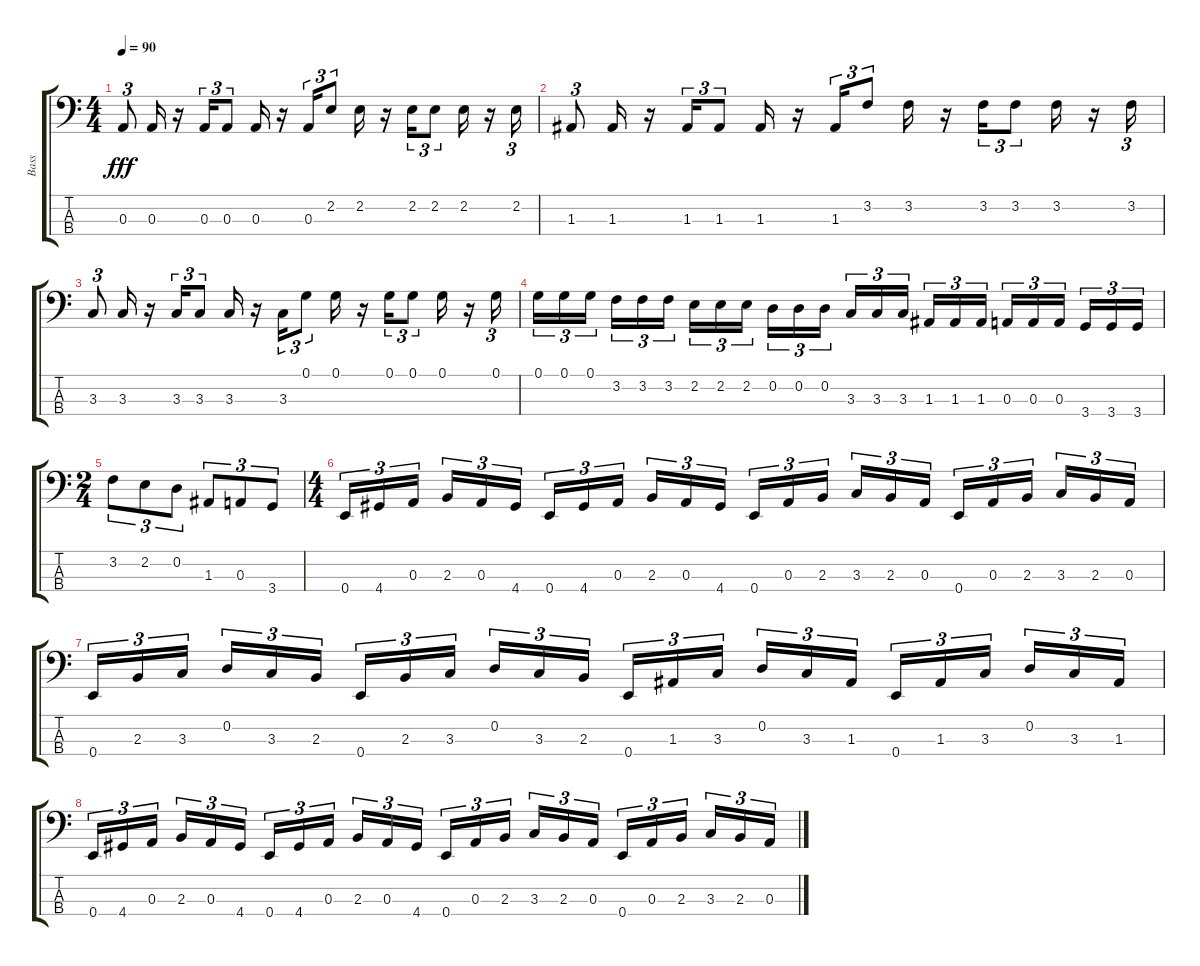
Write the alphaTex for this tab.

\track ("Bass" "Bass") {instrument electricbasspick}
\staff {score tabs}
\tuning (G2 D2 A1 E1) {hide}
\ts (4 4)
\tempo 90
\clef f4
\ks c
0.3.8{tu (3 2) dy fff} 0.3.16 r.16 0.3.16{tu (3 2)} 0.3.8{tu (3 2)} 0.3.16 r.16 0.3.16{tu (3 2)} 2.2.8{tu (3 2)} 2.2.16 r.16 2.2.16{tu (3 2)} 2.2.8{tu (3 2)} 2.2.16 r.16 2.2.16{tu (3 2)} |
1.3.8{tu (3 2)} 1.3.16 r.16 1.3.16{tu (3 2)} 1.3.8{tu (3 2)} 1.3.16 r.16 1.3.16{tu (3 2)} 3.2.8{tu (3 2)} 3.2.16 r.16 3.2.16{tu (3 2)} 3.2.8{tu (3 2)} 3.2.16 r.16 3.2.16{tu (3 2)} |
3.3.8{tu (3 2)} 3.3.16 r.16 3.3.16{tu (3 2)} 3.3.8{tu (3 2)} 3.3.16 r.16 3.3.16{tu (3 2)} 0.1.8{tu (3 2)} 0.1.16 r.16 0.1.16{tu (3 2)} 0.1.8{tu (3 2)} 0.1.16 r.16 0.1.16{tu (3 2)} |
0.1.16{tu (3 2)} 0.1.16{tu (3 2)} 0.1.16{tu (3 2) beam splitsecondary} 3.2.16{tu (3 2)} 3.2.16{tu (3 2)} 3.2.16{tu (3 2)} 2.2.16{tu (3 2)} 2.2.16{tu (3 2)} 2.2.16{tu (3 2) beam splitsecondary} 0.2.16{tu (3 2)} 0.2.16{tu (3 2)} 0.2.16{tu (3 2)} 3.3.16{tu (3 2)} 3.3.16{tu (3 2)} 3.3.16{tu (3 2) beam splitsecondary} 1.3.16{tu (3 2)} 1.3.16{tu (3 2)} 1.3.16{tu (3 2)} 0.3.16{tu (3 2)} 0.3.16{tu (3 2)} 0.3.16{tu (3 2) beam splitsecondary} 3.4.16{tu (3 2)} 3.4.16{tu (3 2)} 3.4.16{tu (3 2)} |
\ts (2 4)
3.2.8{tu (3 2)} 2.2.8{tu (3 2)} 0.2.8{tu (3 2)} 1.3.8{tu (3 2)} 0.3.8{tu (3 2)} 3.4.8{tu (3 2)} |
\ts (4 4)
0.4.16{tu (3 2)} 4.4.16{tu (3 2)} 0.3.16{tu (3 2) beam splitsecondary} 2.3.16{tu (3 2)} 0.3.16{tu (3 2)} 4.4.16{tu (3 2)} 0.4.16{tu (3 2)} 4.4.16{tu (3 2)} 0.3.16{tu (3 2) beam splitsecondary} 2.3.16{tu (3 2)} 0.3.16{tu (3 2)} 4.4.16{tu (3 2)} 0.4.16{tu (3 2)} 0.3.16{tu (3 2)} 2.3.16{tu (3 2) beam splitsecondary} 3.3.16{tu (3 2)} 2.3.16{tu (3 2)} 0.3.16{tu (3 2)} 0.4.16{tu (3 2)} 0.3.16{tu (3 2)} 2.3.16{tu (3 2) beam splitsecondary} 3.3.16{tu (3 2)} 2.3.16{tu (3 2)} 0.3.16{tu (3 2)} |
0.4.16{tu (3 2)} 2.3.16{tu (3 2)} 3.3.16{tu (3 2) beam splitsecondary} 0.2.16{tu (3 2)} 3.3.16{tu (3 2)} 2.3.16{tu (3 2)} 0.4.16{tu (3 2)} 2.3.16{tu (3 2)} 3.3.16{tu (3 2) beam splitsecondary} 0.2.16{tu (3 2)} 3.3.16{tu (3 2)} 2.3.16{tu (3 2)} 0.4.16{tu (3 2)} 1.3.16{tu (3 2)} 3.3.16{tu (3 2) beam splitsecondary} 0.2.16{tu (3 2)} 3.3.16{tu (3 2)} 1.3.16{tu (3 2)} 0.4.16{tu (3 2)} 1.3.16{tu (3 2)} 3.3.16{tu (3 2) beam splitsecondary} 0.2.16{tu (3 2)} 3.3.16{tu (3 2)} 1.3.16{tu (3 2)} |
0.4.16{tu (3 2)} 4.4.16{tu (3 2)} 0.3.16{tu (3 2) beam splitsecondary} 2.3.16{tu (3 2)} 0.3.16{tu (3 2)} 4.4.16{tu (3 2)} 0.4.16{tu (3 2)} 4.4.16{tu (3 2)} 0.3.16{tu (3 2) beam splitsecondary} 2.3.16{tu (3 2)} 0.3.16{tu (3 2)} 4.4.16{tu (3 2)} 0.4.16{tu (3 2)} 0.3.16{tu (3 2)} 2.3.16{tu (3 2) beam splitsecondary} 3.3.16{tu (3 2)} 2.3.16{tu (3 2)} 0.3.16{tu (3 2)} 0.4.16{tu (3 2)} 0.3.16{tu (3 2)} 2.3.16{tu (3 2) beam splitsecondary} 3.3.16{tu (3 2)} 2.3.16{tu (3 2)} 0.3.16{tu (3 2)}
